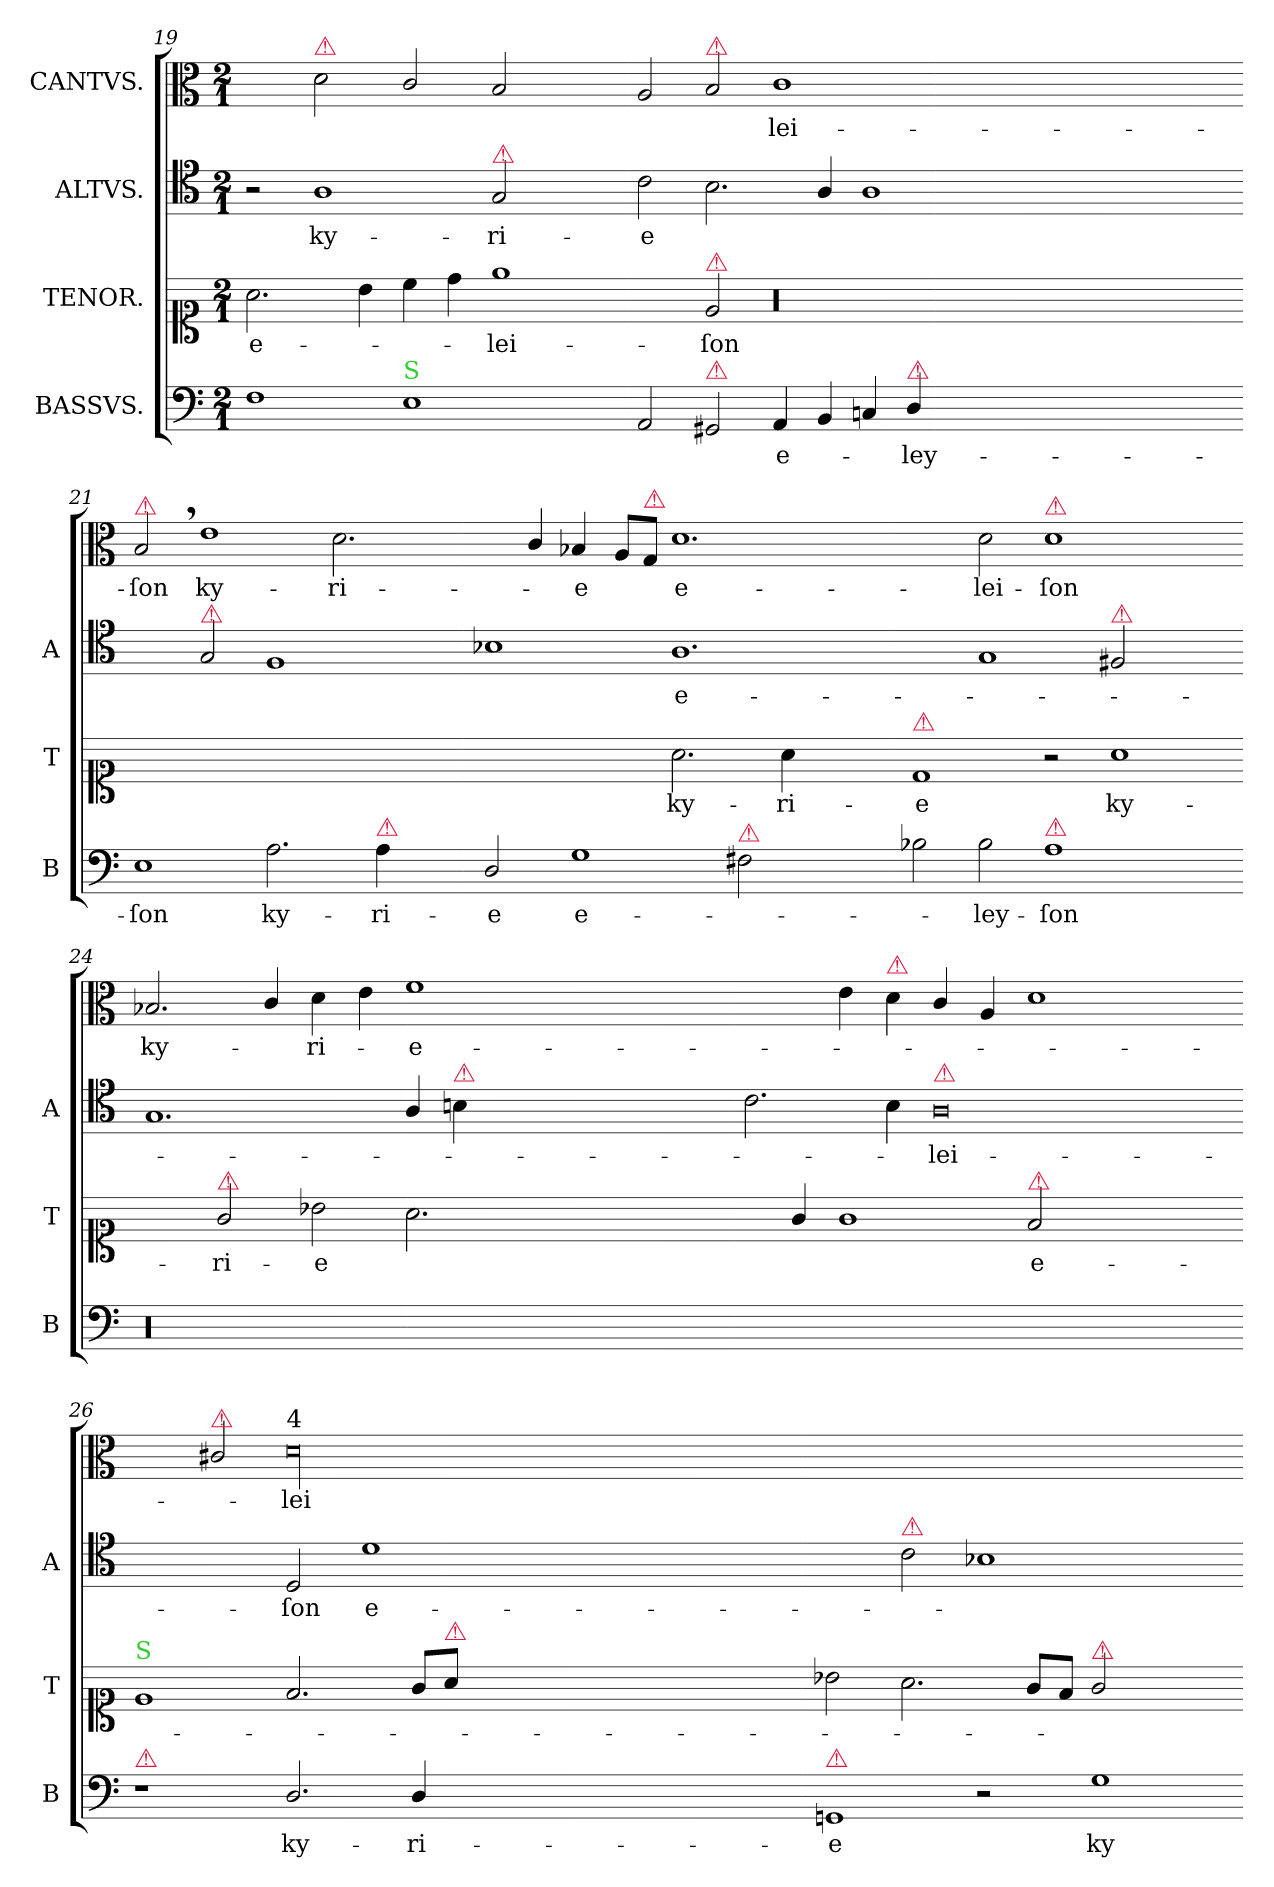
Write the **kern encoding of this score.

**kern	**text	**kern	**text	**kern	**text	**kern	**text
*part4	*part4	*part3	*part3	*part2	*part2	*part1	*part1
*staff4	*staff4	*staff3	*staff3	*staff2	*staff2	*staff1	*staff1
*I"BASSVS.	*	*I"TENOR.	*	*I"ALTVS.	*	*I"CANTVS.	*
*I'B	*	*I'T	*	*I'A	*	*	*
*clefF4	*	*clefC1	*	*clefC4	*	*clefC3	*
*k[]	*	*k[]	*	*k[]	*	*k[]	*
*M2/1	*	*M2/1	*	*M2/1	*	*M2/1	*
=19	=19	=19	=19	=19	=19	=19	=19
1F	.	2.a\	e-	2r	.	2ryy	.
!	!	!	!	!	!	!LO:TX:a:color=crimson:t=⚠	!
.	.	.	.	1A	ky-	2d\	.
.	.	4b\	.	.	.	.	.
!LO:TX:a:color=limegreen:t=S	!	!	!	!	!	!	!
1E	.	4cc\	.	.	.	2c/	.
.	.	4dd\	.	.	.	.	.
!	!	!	!	!LO:TX:a:color=crimson:t=⚠	!	!	!
.	.	1ee\	-lei-	2G/	-ri-	2B/	.
2ryy	.	.	.	2ryy	.	2ryy	.
=20-	=20-	=20-	=20-	=20-	=20-	=20-	=20-
2AA/	.	2ryy	.	2c\	-e	2A/	.
!	!	!	!	!	!	!LO:TX:a:color=crimson:t=⚠	!
!	!	!LO:TX:a:color=crimson:t=⚠	!	!	!	!	!
!LO:TX:a:color=crimson:t=⚠	!	!	!	!	!	!	!
2GG#X/	.	2e/	-ſon	2.B\	.	2B/	.
4AA/	e-	00r	.	.	.	1c	lei-
4BB/	.	.	.	4A/	.	.	.
4Cn/	.	.	.	1A\	.	.	.
!LO:TX:a:color=crimson:t=⚠	!	!	!	!	!	!	!
4D/	ley-	.	.	.	.	.	.
0.ryy	.	.	.	.	.	0.ryy	.
.	.	.	.	0ryy	.	.	.
.	.	.	.	2ryy	.	.	.
=21-	=21-	=21-	=21-	=21-	=21-	=21-	=21-
!	!	!	!	!	!	!LO:TX:a:color=crimson:t=⚠	!
1E	-ſon	0ryy	.	2ryy	.	2B,/	-ſon
!	!	!	!	!LO:TX:a:color=crimson:t=⚠	!	!	!
.	.	.	.	2G/	.	1e	ky-
!	!LO:LY:i	!	!	!	!	!	!
2.A\	ky-	.	.	1F	.	.	.
.	.	.	.	.	.	2.d\	-ri-
!LO:TX:a:color=crimson:t=⚠	!	!	!	!	!	!	!
!	!LO:LY:i	!	!	!	!	!	!
4A\	-ri-	.	.	.	.	.	.
4ryy	.	4ryy	.	4ryy	.	.	.
=22-	=22-	=22-	=22-	=22-	=22-	=22-	=22-
!	!LO:LY:i	!	!	!	!	!	!
2D/	-e	1ryy	.	1B-X	.	4ryy	.
.	.	.	.	.	.	4c/	.
!	!LO:LY:i	!	!	!	!	!	!
1G	e-	.	.	.	.	4B-X/	-e
.	.	.	.	.	.	8A/L	.
!	!	!	!	!	!	!LO:TX:a:color=crimson:t=⚠	!
.	.	.	.	.	.	8G/J	.
.	.	2.a\	ky-	1.A	e-	1.d	e-
!LO:TX:a:color=crimson:t=⚠	!	!	!	!	!	!	!
2F#X\	.	.	.	.	.	.	.
.	.	4a\	-ri-	.	.	.	.
2ryy	.	2ryy	.	.	.	.	.
=23-	=23-	=23-	=23-	=23-	=23-	=23-	=23-
!	!	!LO:TX:a:color=crimson:t=⚠	!	!	!	!	!
2B-X\	.	1d	-e	2ryy	.	2ryy	.
!	!LO:LY:i	!	!	!	!	!	!
2B-\	-ley-	.	.	1G	.	2d\	-lei-
!	!	!	!	!	!	!LO:TX:a:color=crimson:t=⚠	!
!LO:TX:a:color=crimson:t=⚠	!	!	!	!	!	!	!
!	!LO:LY:i	!	!	!	!	!	!
1A	-ſon	2r	.	.	.	1d	-ſon
!	!	!	!	!LO:TX:a:color=crimson:t=⚠	!	!	!
.	.	1a\	ky-	2F#X/	.	.	.
2ryy	.	.	.	2ryy	.	2ryy	.
=24-	=24-	=24-	=24-	=24-	=24-	=24-	=24-
00r	.	2ryy	.	1.G	.	2.B-X/	ky-
!	!	!LO:TX:a:color=crimson:t=⚠	!	!	!	!	!
.	.	2g/	-ri-	.	.	.	.
.	.	.	.	.	.	4c/	.
.	.	2b-X\	-e	.	.	4d\	-ri-
.	.	.	.	.	.	4e\	.
.	.	2.a\	.	4A/	.	1f\	-e-
!	!	!	!	!LO:TX:a:color=crimson:t=⚠	!	!	!
.	.	.	.	4Bn\	.	.	.
.	.	.	.	0ryy	.	.	.
.	.	1..ryy	.	.	.	.	.
.	.	.	.	.	.	1.ryy	.
=25-	=25-	=25-	=25-	=25-	=25-	=25-	=25-
0.ryy	.	4ryy	.	2.c\	.	2ryy	.
.	.	4g/	.	.	.	.	.
.	.	1g	.	.	.	4e\	.
!	!	!	!	!	!	!LO:TX:a:color=crimson:t=⚠	!
.	.	.	.	4B\	.	4d\	.
!	!	!	!	!LO:TX:a:color=crimson:t=⚠	!	!	!
.	.	.	.	0A	-lei-	4c/	.
.	.	.	.	.	.	4A/	.
!	!	!LO:TX:a:color=crimson:t=⚠	!	!	!	!	!
.	.	2f/	e-	.	.	1d\	.
.	.	1ryy	.	.	.	.	.
.	.	.	.	.	.	2ryy	.
=26-	=26-	=26-	=26-	=26-	=26-	=26-	=26-
!	!	!LO:TX:a:color=limegreen:t=S	!	!	!	!	!
!LO:TX:a:color=crimson:t=⚠	!	!	!	!	!	!	!
1r	.	1e	.	1ryy	.	2ryy	.
!	!	!	!	!	!	!LO:TX:a:color=crimson:t=⚠	!
.	.	.	.	.	.	2c#X/	.
!	!	!	!	!	!	!LO:TX:a:t=4	!
2.D/	ky-	2.f/	.	2D/	-ſon	00d\	-lei-
!	!	!	!	!	!LO:LY:i	!	!
.	.	.	.	1d\	e-	.	.
4D/	-ri-	8g/L	.	.	.	.	.
!	!	!LO:TX:a:color=crimson:t=⚠	!	!	!	!	!
.	.	8a/J	.	.	.	.	.
0.ryy	.	0.ryy	.	.	.	.	.
.	.	.	.	0ryy	.	.	.
.	.	.	.	2ryy	.	.	.
=27-	=27-	=27-	=27-	=27-	=27-	=27-	=27-
!LO:TX:a:color=crimson:t=⚠	!	!	!	!	!	!	!
1GGn	-e	2b-X\	.	2ryy	.	0ryy	.
!	!	!	!	!LO:TX:a:color=crimson:t=⚠	!	!	!
.	.	2.a\	.	2c\	.	.	.
2r	.	.	.	1B-X	.	.	.
.	.	8g/L	.	.	.	.	.
.	.	8f/J	.	.	.	.	.
!	!	!LO:TX:a:color=crimson:t=⚠	!	!	!	!	!
!	!LO:LY:i	!	!	!	!	!	!
1G\	ky-	2g/	.	.	.	.	.
.	.	2ryy	.	2ryy	.	2ryy	.
=-	=-	=-	=-	=-	=-	=-	=-
*-	*-	*-	*-	*-	*-	*-	*-
